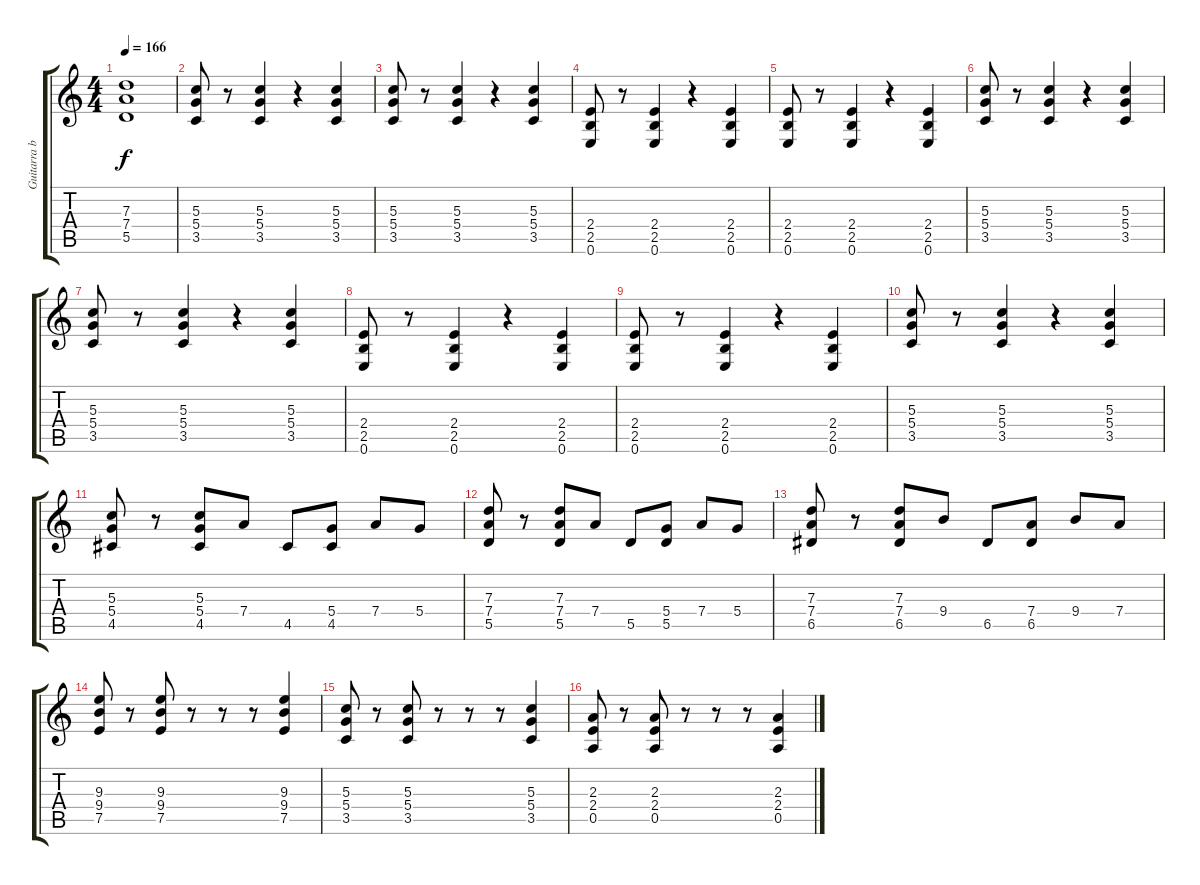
\track ("Guitarra base" "Guitarra b") {instrument overdrivenguitar}
\staff {score tabs}
\tuning (E4 B3 G3 D3 A2 E2) {hide}
\ts (4 4)
\tempo 166
\clef g2
\ks c
(7.3{t} 7.4{t} 5.5{t}).1{dy f} |
(5.3 5.4 3.5).8 r.8 (5.3 5.4 3.5).4 r.4 (5.3 5.4 3.5).4 |
(5.3 5.4 3.5).8 r.8 (5.3 5.4 3.5).4 r.4 (5.3 5.4 3.5).4 |
(2.4 2.5 0.6).8 r.8 (2.4 2.5 0.6).4 r.4 (2.4 2.5 0.6).4 |
(2.4 2.5 0.6).8 r.8 (2.4 2.5 0.6).4 r.4 (2.4 2.5 0.6).4 |
(5.3 5.4 3.5).8 r.8 (5.3 5.4 3.5).4 r.4 (5.3 5.4 3.5).4 |
(5.3 5.4 3.5).8 r.8 (5.3 5.4 3.5).4 r.4 (5.3 5.4 3.5).4 |
(2.4 2.5 0.6).8 r.8 (2.4 2.5 0.6).4 r.4 (2.4 2.5 0.6).4 |
(2.4 2.5 0.6).8 r.8 (2.4 2.5 0.6).4 r.4 (2.4 2.5 0.6).4 |
(5.3 5.4 3.5).8 r.8 (5.3 5.4 3.5).4 r.4 (5.3 5.4 3.5).4 |
(5.3 5.4 4.5).8 r.8 (5.3 5.4 4.5).8 7.4.8 4.5.8 (5.4 4.5).8 7.4.8 5.4.8 |
(7.3 7.4 5.5).8 r.8 (7.3 7.4 5.5).8 7.4.8 5.5.8 (5.4 5.5).8 7.4.8 5.4.8 |
(7.3 7.4 6.5).8 r.8 (7.3 7.4 6.5).8 9.4.8 6.5.8 (7.4 6.5).8 9.4.8 7.4.8 |
(9.3 9.4 7.5).8 r.8 (9.3 9.4 7.5).8 r.8 r.8 r.8 (9.3 9.4 7.5).4 |
(5.3 5.4 3.5).8 r.8 (5.3 5.4 3.5).8 r.8 r.8 r.8 (5.3 5.4 3.5).4 |
(2.3 2.4 0.5).8 r.8 (2.3 2.4 0.5).8 r.8 r.8 r.8 (2.3 2.4 0.5).4
